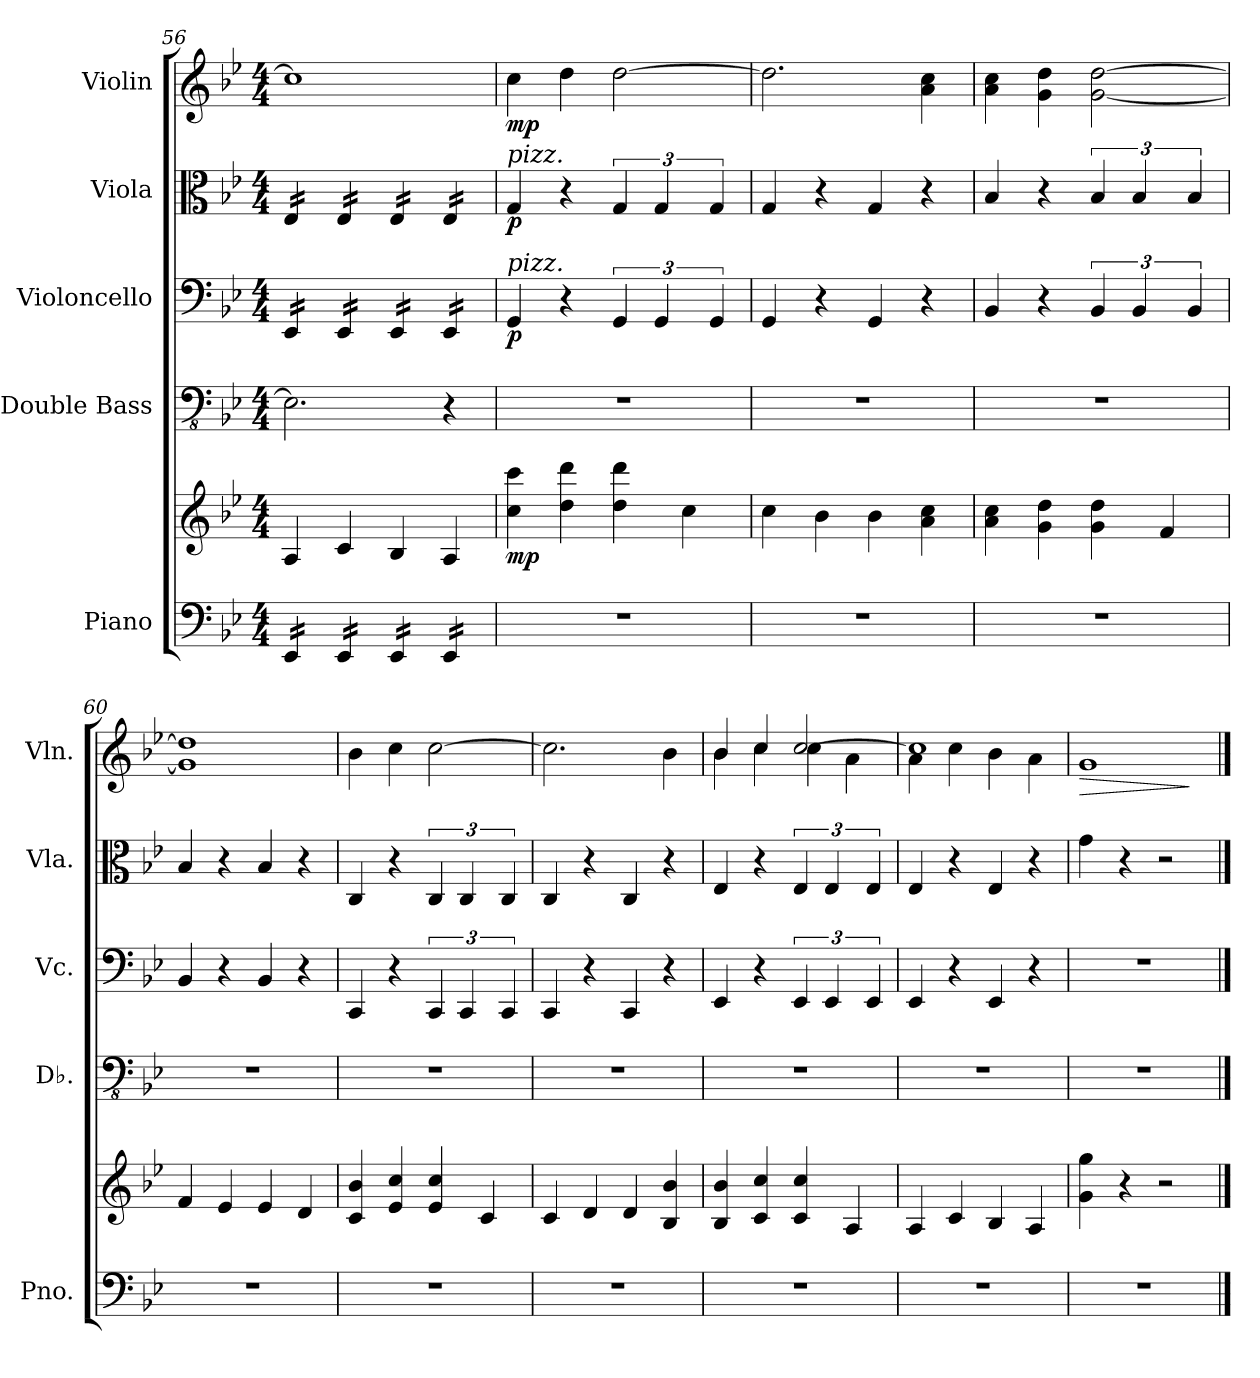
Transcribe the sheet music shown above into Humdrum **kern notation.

**kern	**kern	**dynam	**kern	**kern	**dynam	**kern	**dynam	**kern	**dynam
*part5	*part5	*part5	*part4	*part3	*part3	*part2	*part2	*part1	*part1
*staff6	*staff5	*staff5/6	*staff4	*staff3	*staff3	*staff2	*staff2	*staff1	*staff1
*I"Piano	*	*	*I"Double Bass	*I"Violoncello	*	*I"Viola	*	*I"Violin	*
*I'Pno.	*	*	*I'Db.	*I'Vc.	*	*I'Vla.	*	*I'Vln.	*
*clefF4	*clefG2	*	*clefFv4	*clefF4	*	*clefC3	*	*clefG2	*
*k[b-e-]	*k[b-e-]	*	*k[b-e-]	*k[b-e-]	*	*k[b-e-]	*	*k[b-e-]	*
*M4/4	*M4/4	*	*M4/4	*M4/4	*	*M4/4	*	*M4/4	*
=56	=56	=56	=56	=56	=56	=56	=56	=56	=56
*tremolo	*	*	*	*	*	*	*	*	*
*	*	*	*	*tremolo	*	*	*	*	*
*	*	*	*	*	*	*tremolo	*	*	*
16EE-/LL	4A/	.	2.EE-\]	16EE-/LL	.	16E-/LL	.	1cc]	.
16EE-/	.	.	.	16EE-/	.	16E-/	.	.	.
16EE-/	.	.	.	16EE-/	.	16E-/	.	.	.
16EE-/JJ	.	.	.	16EE-/JJ	.	16E-/JJ	.	.	.
16EE-/LL	4c/	.	.	16EE-/LL	.	16E-/LL	.	.	.
16EE-/	.	.	.	16EE-/	.	16E-/	.	.	.
16EE-/	.	.	.	16EE-/	.	16E-/	.	.	.
16EE-/JJ	.	.	.	16EE-/JJ	.	16E-/JJ	.	.	.
16EE-/LL	4B-/	.	.	16EE-/LL	.	16E-/LL	.	.	.
16EE-/	.	.	.	16EE-/	.	16E-/	.	.	.
16EE-/	.	.	.	16EE-/	.	16E-/	.	.	.
16EE-/JJ	.	.	.	16EE-/JJ	.	16E-/JJ	.	.	.
16EE-/LL	4A/	.	4r	16EE-/LL	.	16E-/LL	.	.	.
16EE-/	.	.	.	16EE-/	.	16E-/	.	.	.
16EE-/	.	.	.	16EE-/	.	16E-/	.	.	.
16EE-/JJ	.	.	.	16EE-/JJ	.	16E-/JJ	.	.	.
*	*	*	*	*	*	*Xtremolo	*	*	*
*	*	*	*	*Xtremolo	*	*	*	*	*
*Xtremolo	*	*	*	*	*	*	*	*	*
=57	=57	=57	=57	=57	=57	=57	=57	=57	=57
!	!	!	!	!	!	!LO:TX:a:i:t=pizz.	!	!	!
!	!	!	!	!LO:TX:a:i:t=pizz.	!	!	!	!	!
!	!	!LO:DY:b	!	!	!LO:DY:b	!	!LO:DY:b	!	!LO:DY:b
1r	4cc\ 4ccc\	mp	1r	4GG/	p	4G/	p	4cc\	mp
.	4dd\ 4ddd\	.	.	4r	.	4r	.	4dd\	.
.	4dd\ 4ddd\	.	.	6GG/	.	6G/	.	[2dd\	.
.	.	.	.	6GG/	.	6G/	.	.	.
.	4cc\	.	.	.	.	.	.	.	.
.	.	.	.	6GG/	.	6G/	.	.	.
=58	=58	=58	=58	=58	=58	=58	=58	=58	=58
1r	4cc\	.	1r	4GG/	.	4G/	.	2.dd\]	.
.	4b-\	.	.	4r	.	4r	.	.	.
.	4b-\	.	.	4GG/	.	4G/	.	.	.
.	4a\ 4cc\	.	.	4r	.	4r	.	4a\ 4cc\	.
=59	=59	=59	=59	=59	=59	=59	=59	=59	=59
1r	4a\ 4cc\	.	1r	4BB-/	.	4B-/	.	4a\ 4cc\	.
.	4g\ 4dd\	.	.	4r	.	4r	.	4g\ 4dd\	.
.	4g\ 4dd\	.	.	6BB-/	.	6B-/	.	[2g\ [2dd\	.
.	.	.	.	6BB-/	.	6B-/	.	.	.
.	4f/	.	.	.	.	.	.	.	.
.	.	.	.	6BB-/	.	6B-/	.	.	.
!!LO:LB:g=z
=60	=60	=60	=60	=60	=60	=60	=60	=60	=60
1r	4f/	.	1r	4BB-/	.	4B-/	.	1g] 1dd]	.
.	4e-/	.	.	4r	.	4r	.	.	.
.	4e-/	.	.	4BB-/	.	4B-/	.	.	.
.	4d/	.	.	4r	.	4r	.	.	.
=61	=61	=61	=61	=61	=61	=61	=61	=61	=61
1r	4c/ 4b-/	.	1r	4CC/	.	4C/	.	4b-\	.
.	4e-/ 4cc/	.	.	4r	.	4r	.	4cc\	.
.	4e-/ 4cc/	.	.	6CC/	.	6C/	.	[2cc\	.
.	.	.	.	6CC/	.	6C/	.	.	.
.	4c/	.	.	.	.	.	.	.	.
.	.	.	.	6CC/	.	6C/	.	.	.
=62	=62	=62	=62	=62	=62	=62	=62	=62	=62
1r	4c/	.	1r	4CC/	.	4C/	.	2.cc\]	.
.	4d/	.	.	4r	.	4r	.	.	.
.	4d/	.	.	4CC/	.	4C/	.	.	.
.	4B-/ 4b-/	.	.	4r	.	4r	.	4b-\	.
=63	=63	=63	=63	=63	=63	=63	=63	=63	=63
*	*	*	*	*	*	*	*	*^	*
1r	4B-/ 4b-/	.	1r	4EE-/	.	4E-/	.	4b-/	4b-\	.
.	4c/ 4cc/	.	.	4r	.	4r	.	4cc/	4cc\	.
.	4c/ 4cc/	.	.	6EE-/	.	6E-/	.	[2cc/	4cc\	.
.	.	.	.	6EE-/	.	6E-/	.	.	.	.
.	4A/	.	.	.	.	.	.	.	4a\	.
.	.	.	.	6EE-/	.	6E-/	.	.	.	.
=64	=64	=64	=64	=64	=64	=64	=64	=64	=64	=64
1r	4A/	.	1r	4EE-/	.	4E-/	.	1cc]	4a\	.
.	4c/	.	.	4r	.	4r	.	.	4cc\	.
.	4B-/	.	.	4EE-/	.	4E-/	.	.	4b-\	.
.	4A/	.	.	4r	.	4r	.	.	4a\	.
=65	=65	=65	=65	=65	=65	=65	=65	=65	=65	=65
!	!	!	!	!	!	!	!	!	!	!LO:HP:b
*	*	*	*	*	*	*	*	*v	*v	*
1r	4g\ 4gg\	.	1r	1r	.	4g\	.	1g	>
.	4r	.	.	.	.	4r	.	.	.
.	2r	.	.	.	.	2r	.	.	.
.	.	.	.	.	.	.	.	.	]
==	==	==	==	==	==	==	==	==	==
*-	*-	*-	*-	*-	*-	*-	*-	*-	*-
